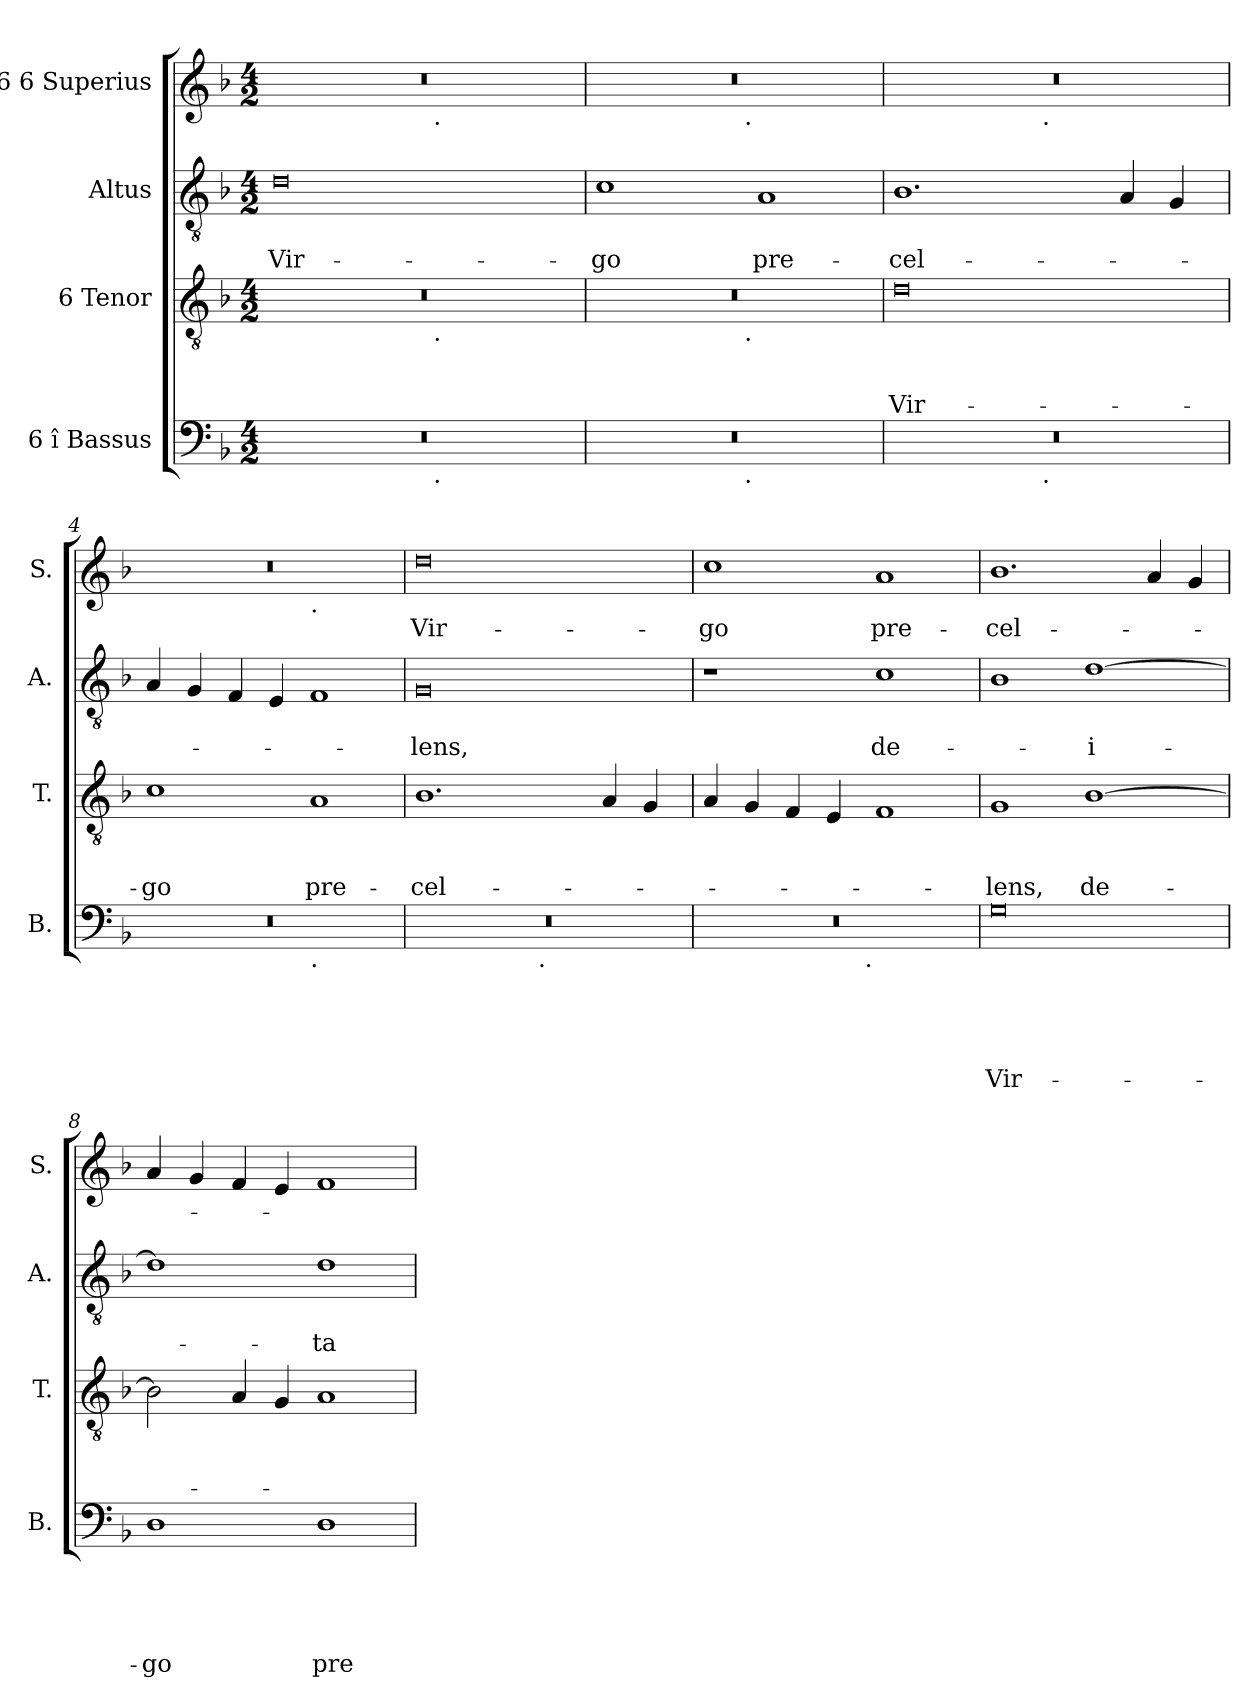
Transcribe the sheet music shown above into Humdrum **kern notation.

**kern	**text	**text	**text	**text	**text	**kern	**text	**text	**text	**kern	**text	**text	**kern	**text
*part4	*part4	*part4	*part4	*part4	*part4	*part3	*part3	*part3	*part3	*part2	*part2	*part2	*part1	*part1
*staff4	*staff4	*staff4	*staff4	*staff4	*staff4	*staff3	*staff3	*staff3	*staff3	*staff2	*staff2	*staff2	*staff1	*staff1
*I"6 î Bassus	*	*	*	*	*	*I"6 Tenor	*	*	*	*I"Altus	*	*	*I"6 6 Superius	*
*I'B.	*	*	*	*	*	*I'T.	*	*	*	*I'A.	*	*	*I'S.	*
*clefF4	*	*	*	*	*	*clefGv2	*	*	*	*clefGv2	*	*	*clefG2	*
*k[b-]	*	*	*	*	*	*k[b-]	*	*	*	*k[b-]	*	*	*k[b-]	*
*F:	*	*	*	*	*	*F:	*	*	*	*F:	*	*	*F:	*
*M4/2	*	*	*	*	*	*M4/2	*	*	*	*M4/2	*	*	*M4/2	*
=1	=1	=1	=1	=1	=1	=1	=1	=1	=1	=1	=1	=1	=1	=1
!	!	!	!	!	!	!	!	!	!	!	!	!LO:LY:b	!	!
*^	*	*	*	*	*	*^	*	*	*	*	*	*	*^	*
0r	1ryy	.	.	.	.	.	0r	1ryy	.	.	.	0d	.	Vir-	0r	1ryy	.
.	8ryy	.	.	.	.	.	.	8ryy	.	.	.	.	.	.	.	8ryy	.
.	32ryy	.	.	.	.	.	.	32ryy	.	.	.	.	.	.	.	32ryy	.
!	!	!	!	!	!	!	!	!	!	!	!	!	!	!	!	!LO:TX:b:t=.	!
!	!	!	!	!	!	!	!	!LO:TX:b:t=.	!	!	!	!	!	!	!	!	!
!	!LO:TX:b:t=.	!	!	!	!	!	!	!	!	!	!	!	!	!	!	!	!
.	2ryy	.	.	.	.	.	.	2ryy	.	.	.	.	.	.	.	2ryy	.
.	4ryy	.	.	.	.	.	.	4ryy	.	.	.	.	.	.	.	4ryy	.
.	16.ryy	.	.	.	.	.	.	16.ryy	.	.	.	.	.	.	.	16.ryy	.
=2	=2	=2	=2	=2	=2	=2	=2	=2	=2	=2	=2	=2	=2	=2	=2	=2	=2
!	!	!	!	!	!	!	!	!	!	!	!	!	!	!LO:LY:b	!	!	!
0r	2ryy	.	.	.	.	.	0r	2ryy	.	.	.	1c	.	-go	0r	2ryy	.
.	4...ryy	.	.	.	.	.	.	4...ryy	.	.	.	.	.	.	.	4...ryy	.
!	!	!	!	!	!	!	!	!	!	!	!	!	!	!	!	!LO:TX:b:t=.	!
!	!	!	!	!	!	!	!	!LO:TX:b:t=.	!	!	!	!	!	!	!	!	!
!	!LO:TX:b:t=.	!	!	!	!	!	!	!	!	!	!	!	!	!	!	!	!
.	1ryy	.	.	.	.	.	.	1ryy	.	.	.	.	.	.	.	1ryy	.
!	!	!	!	!	!	!	!	!	!	!	!	!	!	!LO:LY:b	!	!	!
.	.	.	.	.	.	.	.	.	.	.	.	1A	.	pre-	.	.	.
.	32ryy	.	.	.	.	.	.	32ryy	.	.	.	.	.	.	.	32ryy	.
=3	=3	=3	=3	=3	=3	=3	=3	=3	=3	=3	=3	=3	=3	=3	=3	=3	=3
!	!	!	!	!	!	!	!	!	!	!	!LO:LY:b	!	!	!LO:LY:b	!	!	!
*	*	*	*	*	*	*	*v	*v	*	*	*	*	*	*	*	*	*
0r	2ryy	.	.	.	.	.	0d	.	.	Vir-	1.B-	.	-cel-	0r	2ryy	.
.	4...ryy	.	.	.	.	.	.	.	.	.	.	.	.	.	4...ryy	.
!	!	!	!	!	!	!	!	!	!	!	!	!	!	!	!LO:TX:b:t=.	!
!	!LO:TX:b:t=.	!	!	!	!	!	!	!	!	!	!	!	!	!	!	!
.	1ryy	.	.	.	.	.	.	.	.	.	.	.	.	.	1ryy	.
.	.	.	.	.	.	.	.	.	.	.	4A/	.	.	.	.	.
.	.	.	.	.	.	.	.	.	.	.	4G/	.	.	.	.	.
.	32ryy	.	.	.	.	.	.	.	.	.	.	.	.	.	32ryy	.
=4	=4	=4	=4	=4	=4	=4	=4	=4	=4	=4	=4	=4	=4	=4	=4	=4
!	!	!	!	!	!	!	!	!	!	!LO:LY:b	!	!	!	!	!	!
0r	1ryy	.	.	.	.	.	1c	.	.	-go	4A/	.	.	0r	1ryy	.
.	.	.	.	.	.	.	.	.	.	.	4G/	.	.	.	.	.
.	.	.	.	.	.	.	.	.	.	.	4F/	.	.	.	.	.
.	.	.	.	.	.	.	.	.	.	.	4E/	.	.	.	.	.
!	!	!	!	!	!	!	!	!	!	!	!	!	!	!	!LO:TX:b:t=.	!
!	!LO:TX:b:t=.	!	!	!	!	!	!	!	!	!	!	!	!	!	!	!
!	!	!	!	!	!	!	!	!	!	!LO:LY:b	!	!	!	!	!	!
.	1ryy	.	.	.	.	.	1A	.	.	pre-	1F	.	.	.	1ryy	.
=5	=5	=5	=5	=5	=5	=5	=5	=5	=5	=5	=5	=5	=5	=5	=5	=5
!	!	!	!	!	!	!	!	!	!	!LO:LY:b	!	!	!LO:LY:b	!	!	!LO:LY:b
*	*	*	*	*	*	*	*	*	*	*	*	*	*	*v	*v	*
0r	2ryy	.	.	.	.	.	1.B-	.	.	-cel-	0G	.	-lens,	0dd	Vir-
.	4...ryy	.	.	.	.	.	.	.	.	.	.	.	.	.	.
!	!LO:TX:b:t=.	!	!	!	!	!	!	!	!	!	!	!	!	!	!
.	1ryy	.	.	.	.	.	.	.	.	.	.	.	.	.	.
.	.	.	.	.	.	.	4A/	.	.	.	.	.	.	.	.
.	.	.	.	.	.	.	4G/	.	.	.	.	.	.	.	.
.	32ryy	.	.	.	.	.	.	.	.	.	.	.	.	.	.
=6	=6	=6	=6	=6	=6	=6	=6	=6	=6	=6	=6	=6	=6	=6	=6
!	!	!	!	!	!	!	!	!	!	!	!	!	!	!	!LO:LY:b
0r	2ryy	.	.	.	.	.	4A/	.	.	.	1r	.	.	1cc	-go
.	.	.	.	.	.	.	4G/	.	.	.	.	.	.	.	.
.	4...ryy	.	.	.	.	.	4F/	.	.	.	.	.	.	.	.
.	.	.	.	.	.	.	4E/	.	.	.	.	.	.	.	.
!	!LO:TX:b:t=.	!	!	!	!	!	!	!	!	!	!	!	!	!	!
.	1ryy	.	.	.	.	.	.	.	.	.	.	.	.	.	.
!	!	!	!	!	!	!	!	!	!	!	!	!	!LO:LY:b	!	!LO:LY:b
.	.	.	.	.	.	.	1F	.	.	.	1c	.	de-	1a	pre-
.	32ryy	.	.	.	.	.	.	.	.	.	.	.	.	.	.
!!LO:LB:g=z
=7	=7	=7	=7	=7	=7	=7	=7	=7	=7	=7	=7	=7	=7	=7	=7
!	!	!	!	!	!	!LO:LY:b	!	!	!	!LO:LY:b	!	!	!	!	!LO:LY:b
*v	*v	*	*	*	*	*	*	*	*	*	*	*	*	*	*
0G	.	.	.	.	Vir-	1G	.	.	-lens,	1B-	.	.	1.b-	-cel-
!	!	!	!	!	!	!	!	!	!LO:LY:b	!	!	!LO:LY:b:rj	!	!
.	.	.	.	.	.	[>1B-	.	.	de-	[>1d	.	-i-	.	.
.	.	.	.	.	.	.	.	.	.	.	.	.	4a/	.
.	.	.	.	.	.	.	.	.	.	.	.	.	4g/	.
=8	=8	=8	=8	=8	=8	=8	=8	=8	=8	=8	=8	=8	=8	=8
!	!	!	!	!	!LO:LY:b	!	!	!	!	!	!	!	!	!
1D	.	.	.	.	-go	2B-\]	.	.	.	1d]	.	.	4a/	.
.	.	.	.	.	.	.	.	.	.	.	.	.	4g/	.
.	.	.	.	.	.	4A/	.	.	.	.	.	.	4f/	.
.	.	.	.	.	.	4G/	.	.	.	.	.	.	4e/	.
!	!	!	!	!	!LO:LY:b	!	!	!	!	!	!	!LO:LY:b	!	!
1D	.	.	.	.	pre-	1A	.	.	.	1d	.	-ta-	1f	.
=	=	=	=	=	=	=	=	=	=	=	=	=	=	=
*-	*-	*-	*-	*-	*-	*-	*-	*-	*-	*-	*-	*-	*-	*-
